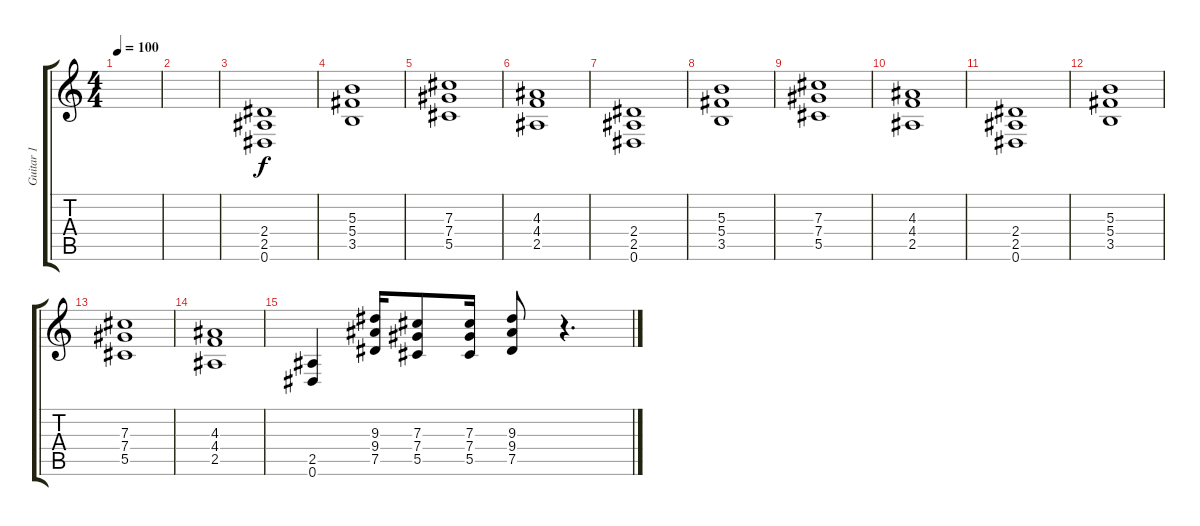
\track ("Guitar 1" "Guitar 1") {instrument distortionguitar}
\staff {score tabs}
\tuning (Eb4 Bb3 Gb3 Db3 Ab2 Eb2) {hide}
\ts (4 4)
\tempo 100
\clef g2
\ks c
|
|
(2.4 2.5 0.6).1 |
(5.3 5.4 3.5).1 |
(7.3 7.4 5.5).1 |
(4.3 4.4 2.5).1 |
(2.4 2.5 0.6).1 |
(5.3 5.4 3.5).1 |
(7.3 7.4 5.5).1 |
(4.3 4.4 2.5).1 |
(2.4 2.5 0.6).1 |
(5.3 5.4 3.5).1 |
(7.3 7.4 5.5).1 |
(4.3 4.4 2.5).1 |
(2.5 0.6).4 (9.3 9.4 7.5).16 (7.3 7.4 5.5).8 (7.3 7.4 5.5).16 (9.3 9.4 7.5).8 r.4{d}
